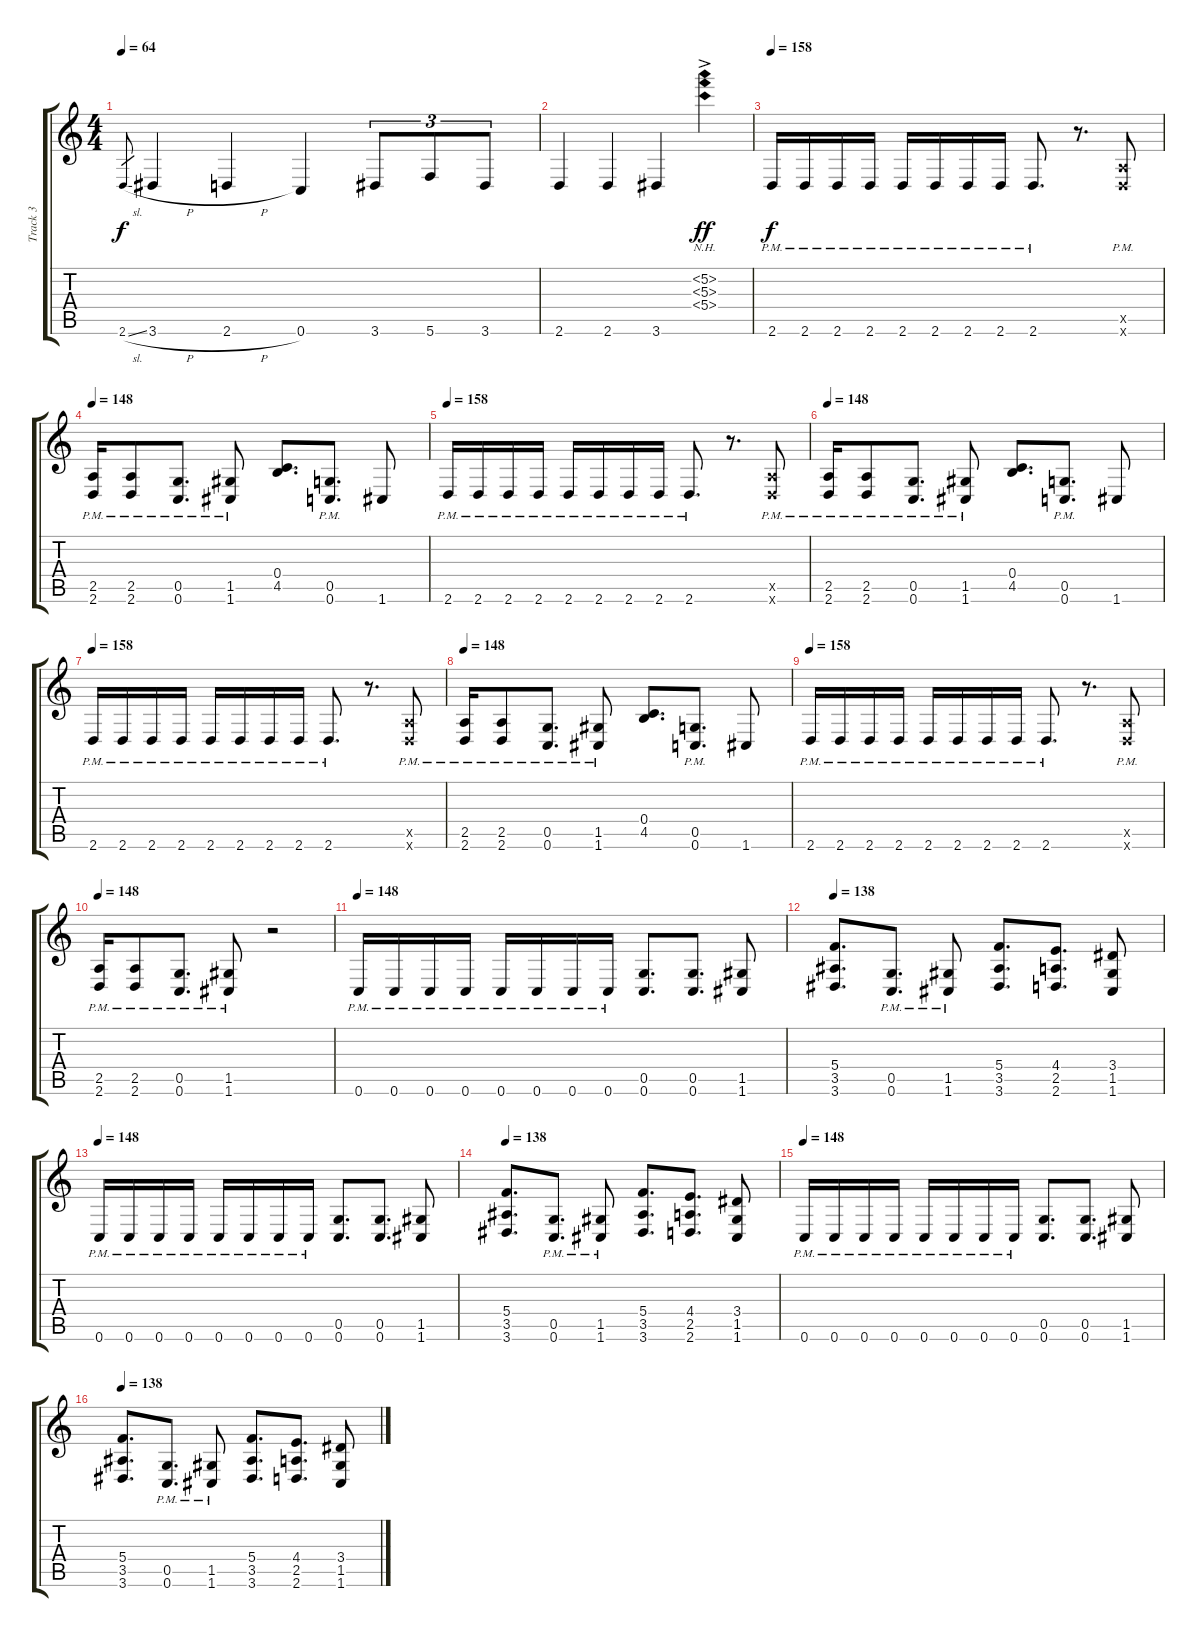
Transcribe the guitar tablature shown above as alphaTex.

\track ("Track 3" "Track 3") {instrument distortionguitar}
\staff {score tabs}
\tuning (D4 A3 F3 C3 G2 C2) {hide}
\ts (4 4)
\tempo 64
\clef g2
\ks c
2.6{sl}.8{gr dy f} 3.6{h}.4 2.6{h}.4 0.6.4 3.6.8{tu (3 2)} 5.6.8{tu (3 2)} 3.6.8{tu (3 2)} |
2.6.4 2.6.4 3.6.4 (5.2{nh ac} 5.3{nh ac} 5.4{nh}).4{dy ff} |
\tempo 158
2.6{pm}.16{dy f} 2.6{pm}.16 2.6{pm}.16 2.6{pm}.16 2.6{pm}.16 2.6{pm}.16 2.6{pm}.16 2.6{pm}.16 2.6{pm}.8{d} r.8{d} (2.5{pm x} 2.6{pm x}).8 |
\tempo 148
(2.5{pm} 2.6{pm}).16 (2.5{pm} 2.6{pm}).8 (0.5{pm} 0.6{pm}).8{d} (1.5{pm} 1.6{pm}).8 (0.4 4.5).8{d} (0.5{pm} 0.6{pm}).8{d} 1.6.8 |
\tempo 158
2.6{pm}.16 2.6{pm}.16 2.6{pm}.16 2.6{pm}.16 2.6{pm}.16 2.6{pm}.16 2.6{pm}.16 2.6{pm}.16 2.6{pm}.8{d} r.8{d} (2.5{pm x} 2.6{pm x}).8 |
\tempo 148
(2.5{pm} 2.6{pm}).16 (2.5{pm} 2.6{pm}).8 (0.5{pm} 0.6{pm}).8{d} (1.5{pm} 1.6{pm}).8 (0.4 4.5).8{d} (0.5{pm} 0.6{pm}).8{d} 1.6.8 |
\tempo 158
2.6{pm}.16 2.6{pm}.16 2.6{pm}.16 2.6{pm}.16 2.6{pm}.16 2.6{pm}.16 2.6{pm}.16 2.6{pm}.16 2.6{pm}.8{d} r.8{d} (2.5{pm x} 2.6{pm x}).8 |
\tempo 148
(2.5{pm} 2.6{pm}).16 (2.5{pm} 2.6{pm}).8 (0.5{pm} 0.6{pm}).8{d} (1.5{pm} 1.6{pm}).8 (0.4 4.5).8{d} (0.5{pm} 0.6{pm}).8{d} 1.6.8 |
\tempo 158
2.6{pm}.16 2.6{pm}.16 2.6{pm}.16 2.6{pm}.16 2.6{pm}.16 2.6{pm}.16 2.6{pm}.16 2.6{pm}.16 2.6{pm}.8{d} r.8{d} (2.5{pm x} 2.6{pm x}).8 |
\tempo 148
(2.5{pm} 2.6{pm}).16 (2.5{pm} 2.6{pm}).8 (0.5{pm} 0.6{pm}).8{d} (1.5{pm} 1.6{pm}).8 r.2 |
\tempo 148
0.6{pm}.16 0.6{pm}.16 0.6{pm}.16 0.6{pm}.16 0.6{pm}.16 0.6{pm}.16 0.6{pm}.16 0.6{pm}.16 (0.5 0.6).8{d} (0.5 0.6).8{d} (1.5 1.6).8 |
\tempo 138
(5.4 3.5 3.6).8{d} (0.5{pm} 0.6{pm}).8{d} (1.5{pm} 1.6{pm}).8 (5.4 3.5 3.6).8{d} (4.4 2.5 2.6).8{d} (3.4 1.5 1.6).8 |
\tempo 148
0.6{pm}.16 0.6{pm}.16 0.6{pm}.16 0.6{pm}.16 0.6{pm}.16 0.6{pm}.16 0.6{pm}.16 0.6{pm}.16 (0.5 0.6).8{d} (0.5 0.6).8{d} (1.5 1.6).8 |
\tempo 138
(5.4 3.5 3.6).8{d} (0.5{pm} 0.6{pm}).8{d} (1.5{pm} 1.6{pm}).8 (5.4 3.5 3.6).8{d} (4.4 2.5 2.6).8{d} (3.4 1.5 1.6).8 |
\tempo 148
0.6{pm}.16 0.6{pm}.16 0.6{pm}.16 0.6{pm}.16 0.6{pm}.16 0.6{pm}.16 0.6{pm}.16 0.6{pm}.16 (0.5 0.6).8{d} (0.5 0.6).8{d} (1.5 1.6).8 |
\tempo 138
(5.4 3.5 3.6).8{d} (0.5{pm} 0.6{pm}).8{d} (1.5{pm} 1.6{pm}).8 (5.4 3.5 3.6).8{d} (4.4 2.5 2.6).8{d} (3.4 1.5 1.6).8
